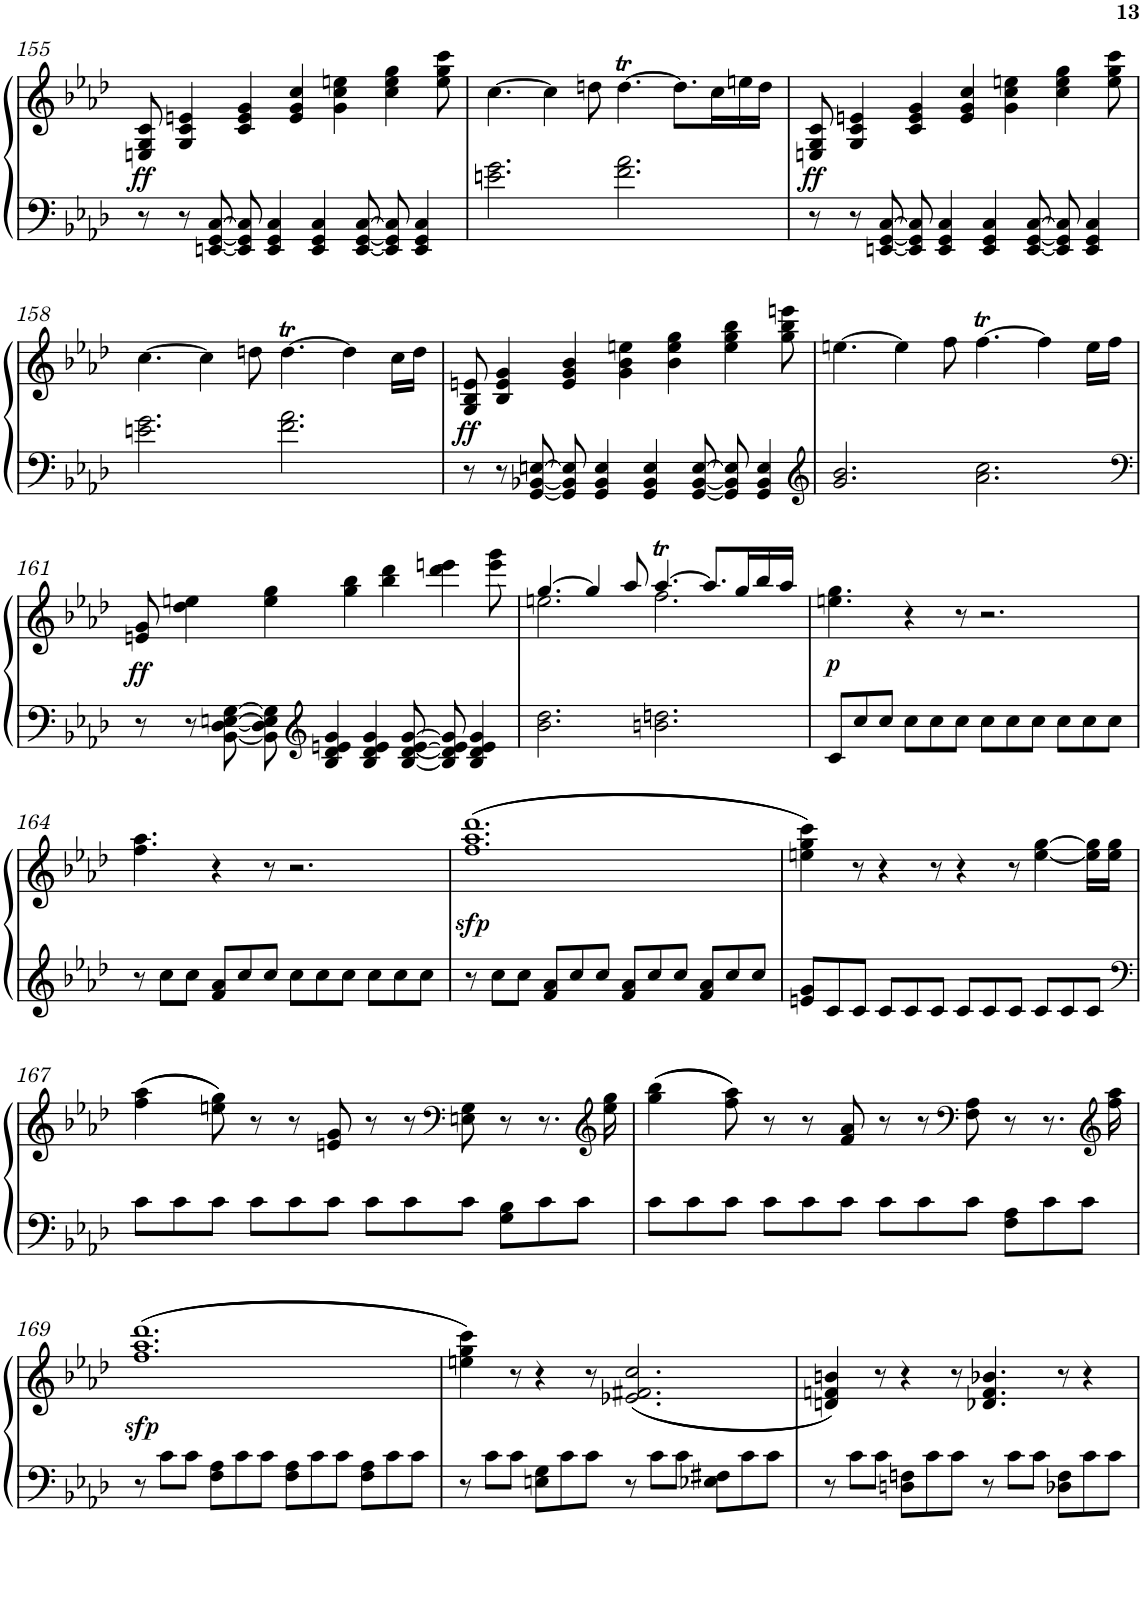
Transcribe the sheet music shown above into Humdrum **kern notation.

**kern	**kern	**dynam
*part1	*part1	*part1
*staff2	*staff1	*staff1/2
*I"Piano	*	*
*I'Pno	*	*
!!LO:PB:g=z
*clefF4	*clefG2	*
*k[b-e-a-d-]	*k[b-e-a-d-]	*
*A-:	*A-:	*
*M12/8	*M12/8	*
=155	=155	=155
!	!	!LO:DY:b
8r	8En/ 8G/ 8c/	ff
8r	4G/ 4c/ 4en/	.
[8EEn/ [8GG/ [8C/	.	.
8EE/] 8GG/] 8C/]	4c/ 4e/ 4g/	.
4EE/ 4GG/ 4C/	.	.
.	4e/ 4g/ 4cc/	.
4EE/ 4GG/ 4C/	.	.
.	4g\ 4cc\ 4een\	.
[8EE/ [8GG/ [8C/	.	.
8EE/] 8GG/] 8C/]	4cc\ 4ee\ 4gg\	.
4EE/ 4GG/ 4C/	.	.
.	8ee\ 8gg\ 8ccc\	.
=156	=156	=156
2.en\ 2.g\	[4.cc\	.
.	4cc\]	.
.	8ddn\	.
2.f\ 2.a-\	[4.ddt\	.
.	8.dd\L]	.
.	16cc\L	.
.	16een\	.
.	16dd\JJ	.
=157	=157	=157
!	!	!LO:DY:b
8r	8En/ 8G/ 8c/	ff
8r	4G/ 4c/ 4en/	.
[8EEn/ [8GG/ [8C/	.	.
8EE/] 8GG/] 8C/]	4c/ 4e/ 4g/	.
4EE/ 4GG/ 4C/	.	.
.	4e/ 4g/ 4cc/	.
4EE/ 4GG/ 4C/	.	.
.	4g\ 4cc\ 4een\	.
[8EE/ [8GG/ [8C/	.	.
8EE/] 8GG/] 8C/]	4cc\ 4ee\ 4gg\	.
4EE/ 4GG/ 4C/	.	.
.	8ee\ 8gg\ 8ccc\	.
!!LO:LB:g=z
=158	=158	=158
2.en\ 2.g\	[4.cc\	.
.	4cc\]	.
.	8ddn\	.
2.f\ 2.a-\	[4.ddt\	.
.	4dd\]	.
.	16cc\LL	.
.	16dd\JJ	.
=159	=159	=159
!	!	!LO:DY:b
8r	8G/ 8B-/ 8en/	ff
8r	4B-/ 4e/ 4g/	.
[8GG/ [8BB-X/ [8En/	.	.
8GG/] 8BB-/] 8E/]	4e/ 4g/ 4b-/	.
4GG/ 4BB-/ 4E/	.	.
.	4g\ 4b-\ 4een\	.
4GG/ 4BB-/ 4E/	.	.
.	4b-\ 4ee\ 4gg\	.
[8GG/ [8BB-/ [8E/	.	.
8GG/] 8BB-/] 8E/]	4ee\ 4gg\ 4bb-\	.
4GG/ 4BB-/ 4E/	.	.
.	8gg\ 8bb-\ 8eeen\	.
=160	=160	=160
*clefG2	*	*
2.g/ 2.b-/	[4.een\	.
.	4ee\]	.
.	8ff\	.
2.a-\ 2.cc\	[4.ffT\	.
.	4ff\]	.
.	16ee\LL	.
.	16ff\JJ	.
!!LO:LB:g=z
=161	=161	=161
*clefF4	*	*
!	!	!LO:DY:b
8r	8en/ 8g/	ff
8r	4dd-\ 4een\	.
[8BB-\ [8D-\ [8En\ [8G\	.	.
8BB-\] 8D-\] 8E\] 8G\]	4ee\ 4gg\	.
*clefG2	*	*
4B-/ 4d-/ 4en/ 4g/	.	.
.	4gg\ 4bb-\	.
4B-/ 4d-/ 4e/ 4g/	.	.
.	4bb-\ 4ddd-\	.
[8B-/ [8d-/ [8e/ [8g/	.	.
8B-/] 8d-/] 8e/] 8g/]	4ddd-\ 4eeen\	.
4B-/ 4d-/ 4e/ 4g/	.	.
.	8eee\ 8ggg\	.
=162	=162	=162
*	*^	*
2.b-\ 2.dd-\	[4.gg/	2.een\	.
.	4gg/]	.	.
.	8aa-/	.	.
2.bn\ 2.ddn\	[4.aa-T/	2.ff\	.
.	8.aa-/L]	.	.
.	16gg/L	.	.
.	16bb-/	.	.
.	16aa-/JJ	.	.
*	*v	*v	*
=163	=163	=163
!	!	!LO:DY:b
8c/L	4.een\ 4.gg\	p
8cc/	.	.
8cc/J	.	.
8cc\L	4r	.
8cc\	.	.
8cc\J	8r	.
8cc\L	2.r	.
8cc\	.	.
8cc\J	.	.
8cc\L	.	.
8cc\	.	.
8cc\J	.	.
!!LO:LB:g=z
=164	=164	=164
8r	4.ff\ 4.aa-\	.
8cc\L	.	.
8cc\J	.	.
8f/ 8a-/L	4r	.
8cc/	.	.
8cc/J	8r	.
8cc\L	2.r	.
8cc\	.	.
8cc\J	.	.
8cc\L	.	.
8cc\	.	.
8cc\J	.	.
=165	=165	=165
!	!	!LO:DY:b
8r	(>(>1.ff 1.aa- 1.ddd-	sfp
8cc\L	.	.
8cc\J	.	.
8f/ 8a-/L	.	.
8cc/	.	.
8cc/J	.	.
8f/ 8a-/L	.	.
8cc/	.	.
8cc/J	.	.
8f/ 8a-/L	.	.
8cc/	.	.
8cc/J	.	.
=166	=166	=166
8en/ 8g/L	4een\ 4gg\ 4ccc\))	.
8c/	.	.
8c/J	8r	.
8c/L	4r	.
8c/	.	.
8c/J	8r	.
8c/L	4r	.
8c/	.	.
8c/J	8r	.
8c/L	[4ee\ [4gg\	.
8c/	.	.
8c/J	16ee\] 16gg\]LL	.
.	16ee\ 16gg\JJ	.
!!LO:LB:g=z
=167	=167	=167
*clefF4	*	*
8c\L	(>(>4ff\ 4aa-\	.
8c\	.	.
8c\J	8een\ 8gg\))	.
8c\L	8r	.
8c\	8r	.
8c\J	8en/ 8g/	.
8c\L	8r	.
8c\	8r	.
*	*clefF4	*
8c\J	8En\ 8G\	.
8G\ 8B-\L	8r	.
8c\	8.r	.
8c\J	.	.
*	*clefG2	*
.	16ee\ 16gg\	.
=168	=168	=168
8c\L	(>(>4gg\ 4bb-\	.
8c\	.	.
8c\J	8ff\ 8aa-\))	.
8c\L	8r	.
8c\	8r	.
8c\J	8f/ 8a-/	.
8c\L	8r	.
8c\	8r	.
*	*clefF4	*
8c\J	8F\ 8A-\	.
8F\ 8A-\L	8r	.
8c\	8.r	.
8c\J	.	.
*	*clefG2	*
.	16ff\ 16aa-\	.
!!LO:LB:g=z
=169	=169	=169
!	!	!LO:DY:b
8r	(>(>1.ff 1.aa- 1.ddd-	sfp
8c\L	.	.
8c\J	.	.
8F\ 8A-\L	.	.
8c\	.	.
8c\J	.	.
8F\ 8A-\L	.	.
8c\	.	.
8c\J	.	.
8F\ 8A-\L	.	.
8c\	.	.
8c\J	.	.
=170	=170	=170
8r	4een\ 4gg\ 4ccc\))	.
8c\L	.	.
8c\J	8r	.
8En\ 8G\L	4r	.
8c\	.	.
8c\J	8r	.
8r	(<(<2.e-X/ 2.f#X/ 2.cc/	.
8c\L	.	.
8c\J	.	.
8E-X\ 8F#X\L	.	.
8c\	.	.
8c\J	.	.
=171	=171	=171
8r	4dn/ 4fn/ 4bn/))	.
8c\L	.	.
8c\J	8r	.
8Dn\ 8Fn\L	4r	.
8c\	.	.
8c\J	8r	.
8r	4.d-X/ 4.f/ 4.b-X/	.
8c\L	.	.
8c\J	.	.
8D-X\ 8F\L	8r	.
8c\	4r	.
8c\J	.	.
=	=	=
*-	*-	*-
